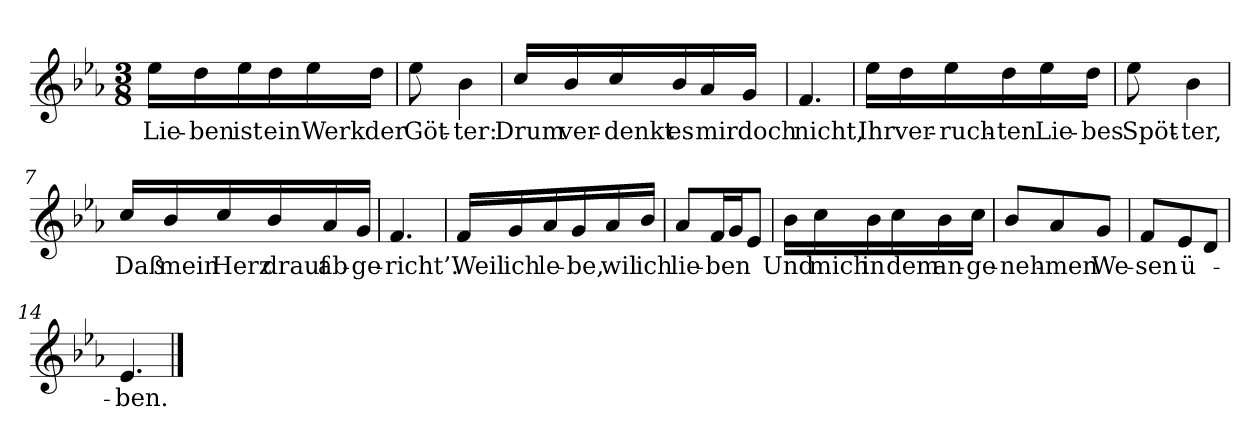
**kern	**text
*part1	*part1
*staff1	*staff1
*clefG2	*
*k[b-e-a-]	*
*E-:	*
*M3/8	*
*MM96	*
=1	=1
16ee-\LL	Lie-
16dd\	-ben
16ee-\	ist
16dd\	ein
16ee-\	Werk
16dd\JJ	der
=2	=2
8ee-	Göt-
4b-	-ter:
=3	=3
16cc/LL	Drum
16b-/	ver-
16cc/	-denkt
16b-/	es
16a-/	mir
16g/JJ	doch
=4	=4
4.f	nicht,
=5	=5
16ee-\LL	Ihr
16dd\	ver-
16ee-\	-ruch-
16dd\	-ten
16ee-\	Lie-
16dd\JJ	-bes
=6	=6
8ee-	Spöt-
4b-	-ter,
=7	=7
16cc/LL	Daß
16b-/	mein
16cc/	Herz
16b-/	drauf
16a-/	ab-
16g/JJ	-ge-
=8	=8
4.f	-richt’.
=9	=9
16f/LL	Weil
16g/	ich
16a-/	le-
16g/	-be,
16a-/	wil
16b-/JJ	ich
=10	=10
8a-/L	lie-
16f/L	-ben
16g/J	.
8e-/J	.
=11	=11
16b-\LL	Und
16cc\	mich
16b-\	in
16cc\	dem
16b-\	an-
16cc\JJ	-ge-
=12	=12
8b-/L	-neh-
8a-/	-men
8g/J	We-
=13	=13
8f/L	-sen
8e-/	ü-
8d/J	.
=14	=14
4.e-	-ben.
==	==
*-	*-
